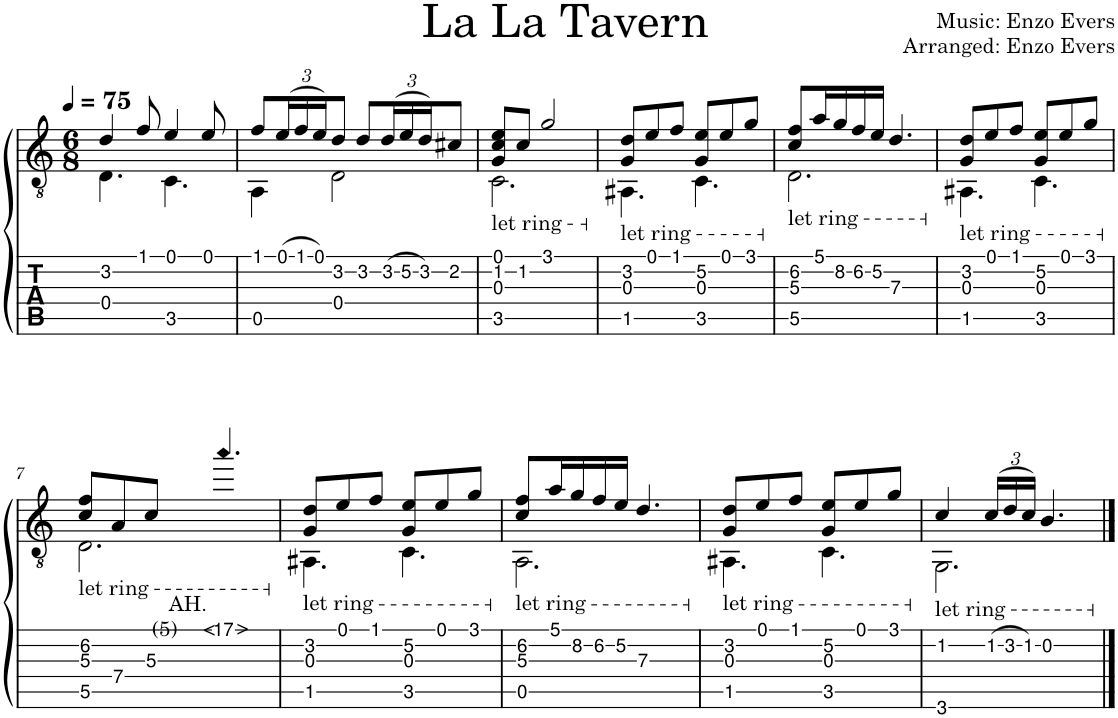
**kern	**kern
*part1	*part1
*staff2	*staff1
*I"Classical Guitar	*
*I'Guit.	*
*stria6	*
*	*clefGv2
*k[]	*k[]
*M6/8	*M6/8
*MM75	*MM75
=1	=1
*^	*^
4d	4.D	4d/	4.D\
8f	.	8f/	.
4e	4.C	4e/	4.C\
8e	.	8e/	.
=2	=2	=2	=2
8fL	4AA	8f/L	4AA\
*Xbrackettup	*	*Xbrackettup	*
24eL	.	(24e/L	.
24f	.	24f/	.
24eJ	.	24e/J)	.
8dJ	2D	8d/J	2D\
8dL	.	8d/L	.
24dL	.	(24d/L	.
24e	.	24e/	.
24dJ	.	24d/J)	.
8c#J	.	8c#X/J	.
=3	=3	=3	=3
!	!	!LO:TX:b:t=let ring	!
8G\ 8c\ 8e\L	2.C	8G/ 8c/ 8e/L	2.C\
8cJ	.	8c/J	.
2g	.	2g/	.
=4	=4	=4	=4
!	!	!LO:TX:b:t=let ring	!
8G\ 8d\L	4.AA#	8G/ 8d/L	4.AA#X\
8e	.	8e/	.
8fJ	.	8f/J	.
8G\ 8e\L	4.C	8G/ 8e/L	4.C\
8e	.	8e/	.
8gJ	.	8g/J	.
=5	=5	=5	=5
!	!	!LO:TX:b:t=let ring	!
8c\ 8f\L	2.D	8c/ 8f/L	2.D\
16aL	.	16a/L	.
16g	.	16g/	.
16f	.	16f/	.
16eJJ	.	16e/JJ	.
4.d	.	4.d/	.
=6	=6	=6	=6
!	!	!LO:TX:b:t=let ring	!
8G\ 8d\L	4.AA#	8G/ 8d/L	4.AA#X\
8e	.	8e/	.
8fJ	.	8f/J	.
8G\ 8e\L	4.C	8G/ 8e/L	4.C\
8e	.	8e/	.
8gJ	.	8g/J	.
!!LO:LB:g=z
=7	=7	=7	=7
!	!	!LO:TX:b:t=let ring	!
*	*	*^	*^
8c\ 8f\L	2.D	8c/ 8f/L	2.D\	4ryy	2ryy
8A	.	8A/	.	.	.
8cJ	.	8c/J	.	16ryy	.
!	!	!	!	!LO:TX:a:t=(5)	!
!	!	!	!	!LO:TX:a:t=AH.	!
.	.	.	.	4..ryy	.
!LO:TX:a:t=<	!	!	!	!	!
!LO:N:head=diamond	!	!LO:N:head=diamond	!	!	!
4.aa	.	4.aa/	.	.	.
!	!	!	!	!	!LO:TX:a:t=>
.	.	.	.	.	4ryy
=8	=8	=8	=8	=8	=8
!	!	!LO:TX:b:t=let ring	!	!	!
*	*	*	*v	*v	*v
8G\ 8d\L	4.AA#	8G/ 8d/L	4.AA#X\
8e	.	8e/	.
8fJ	.	8f/J	.
8G\ 8e\L	4.C	8G/ 8e/L	4.C\
8e	.	8e/	.
8gJ	.	8g/J	.
=9	=9	=9	=9
!	!	!LO:TX:b:t=let ring	!
8c\ 8f\L	2.AA	8c/ 8f/L	2.AA\
16aL	.	16a/L	.
16g	.	16g/	.
16f	.	16f/	.
16eJJ	.	16e/JJ	.
4.d	.	4.d/	.
=10	=10	=10	=10
!	!	!LO:TX:b:t=let ring	!
8G\ 8d\L	4.AA#	8G/ 8d/L	4.AA#X\
8e	.	8e/	.
8fJ	.	8f/J	.
8G\ 8e\L	4.C	8G/ 8e/L	4.C\
8e	.	8e/	.
8gJ	.	8g/J	.
=11	=11	=11	=11
!	!	!LO:TX:b:t=let ring	!
4c	2.GG	4c/	2.GG\
24cLL	.	(24c/LL	.
24d	.	24d/	.
24cJJ	.	24c/JJ)	.
4.B	.	4.B/	.
*v	*v	*	*
*	*v	*v
==	==
*-	*-
